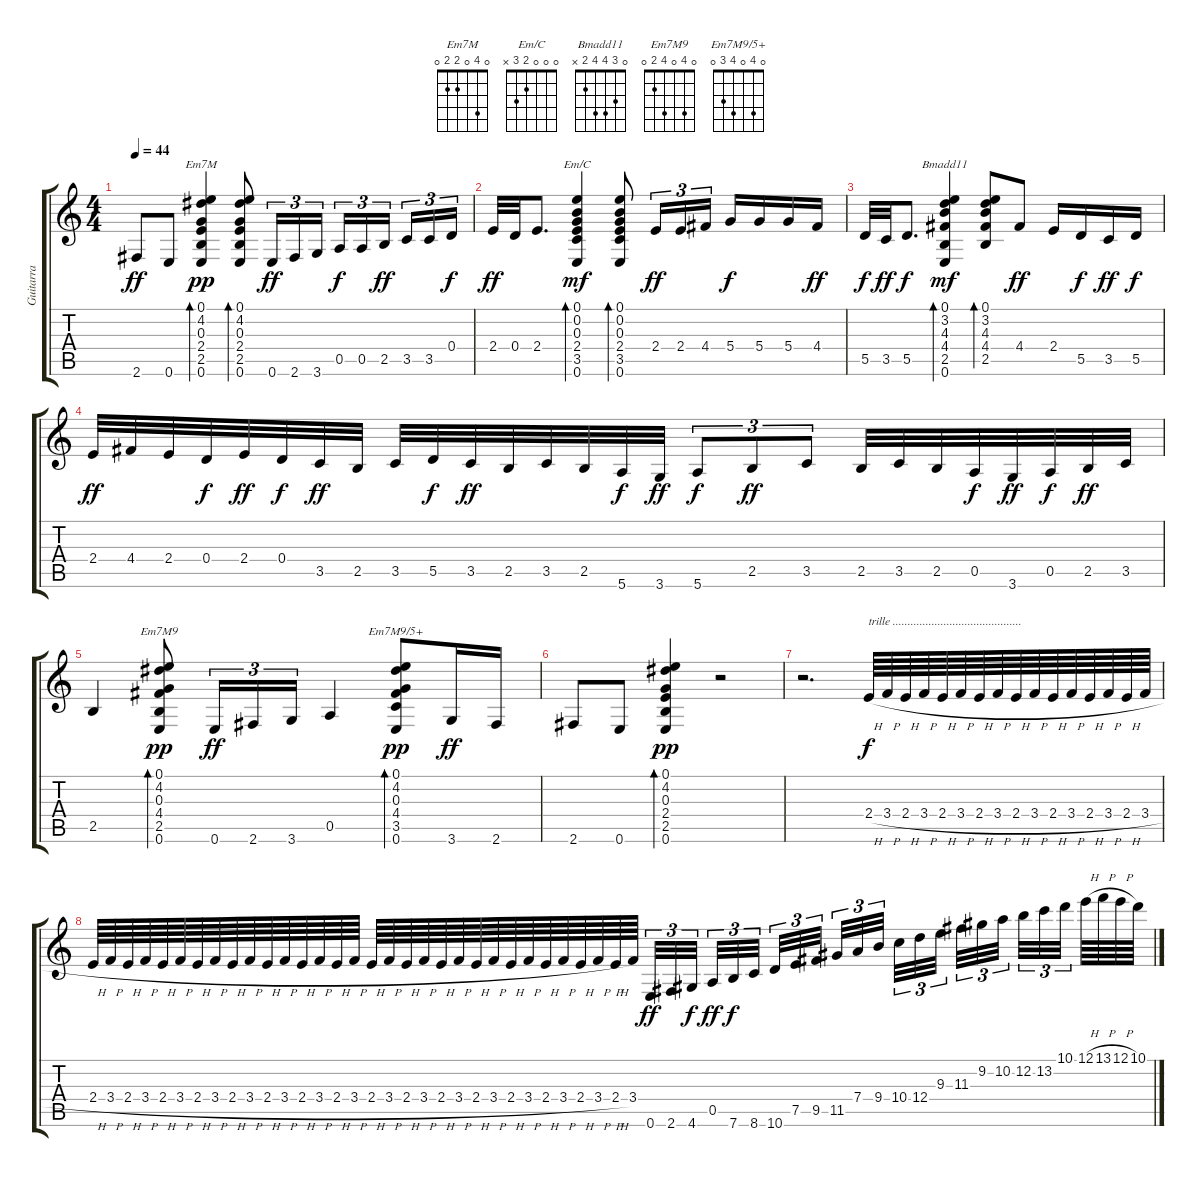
\track ("Guitarra  Clasica" "Guitarra  ") {instrument acousticguitarnylon}
\staff {score tabs}
\tuning (E4 B3 G3 D3 A2 E2) {hide}
\chord ("Em7M" 0 4 0 2 2 0)
\chord ("Em/C" 0 0 0 2 3 x)
\chord ("Bmadd11" 0 3 4 4 2 x)
\chord ("Em7M9" 0 4 0 4 2 0)
\chord ("Em7M9/5+" 0 4 0 4 3 0)
\ts (4 4)
\tempo 44
\clef g2
\ks c
2.6.8{dy ff} 0.6.8 (0.1 4.2 0.3 2.4 2.5 0.6).4{bd 60 ch "Em7M" dy pp} (0.1 4.2 0.3 2.4 2.5 0.6).8{bd 60} 0.6.16{tu (3 2) dy ff} 2.6.16{tu (3 2)} 3.6.16{tu (3 2)} 0.5.16{tu (3 2) dy f} 0.5.16{tu (3 2)} 2.5.16{tu (3 2) dy ff beam splitsecondary} 3.5.16{tu (3 2)} 3.5.16{tu (3 2)} 0.4.16{tu (3 2) dy f} |
2.4.32{dy ff} 0.4.32 2.4.8{d} (0.1 0.2 0.3 2.4 3.5 0.6).4{bd 60 ch "Em/C" dy mf} (0.1 0.2 0.3 2.4 3.5 0.6).8{bd 60} 2.4.16{tu (3 2) dy ff} 2.4.16{tu (3 2)} 4.4.16{tu (3 2)} 5.4.16{dy f} 5.4.16 5.4.16 4.4.16{dy ff} |
5.5.32{dy f} 3.5.32{dy ff} 5.5.8{d dy f} (0.1 3.2 4.3 4.4 2.5 0.6).4{bd 60 ch "Bmadd11" dy mf} (0.1 3.2 4.3 4.4 2.5).8{bd 60} 4.4.8{dy ff} 2.4.16 5.5.16{dy f} 3.5.16{dy ff} 5.5.16{dy f} |
2.4.32{dy ff} 4.4.32 2.4.32 0.4.32{dy f} 2.4.32{dy ff} 0.4.32{dy f} 3.5.32{dy ff} 2.5.32 3.5.32 5.5.32{dy f} 3.5.32{dy ff} 2.5.32 3.5.32 2.5.32 5.6.32{dy f} 3.6.32{dy ff} 5.6.8{tu (3 2) dy f} 2.5.8{tu (3 2) dy ff} 3.5.8{tu (3 2)} 2.5.32 3.5.32 2.5.32 0.5.32{dy f} 3.6.32{dy ff} 0.5.32{dy f} 2.5.32{dy ff} 3.5.32 |
2.5.4 (0.1 4.2 0.3 4.4 2.5 0.6).8{bd 60 ch "Em7M9" dy pp} 0.6.16{tu (3 2) dy ff} 2.6.16{tu (3 2)} 3.6.16{tu (3 2)} 0.5.4 (0.1 4.2 0.3 4.4 3.5 0.6).8{bd 60 ch "Em7M9/5+" dy pp} 3.6.16{dy ff} 2.6.16 |
2.6.8 0.6.8 (0.1 4.2 0.3 2.4 2.5 0.6).4{bd 60 dy pp} r.2 |
r.2{d} 2.4{h}.64{txt "trille ..........................................." dy f} 3.4{h}.64 2.4{h}.64 3.4{h}.64 2.4{h}.64 3.4{h}.64 2.4{h}.64 3.4{h}.64 2.4{h}.64 3.4{h}.64 2.4{h}.64 3.4{h}.64 2.4{h}.64 3.4{h}.64 2.4{h}.64 3.4{h}.64 |
2.4{h}.64 3.4{h}.64 2.4{h}.64 3.4{h}.64 2.4{h}.64 3.4{h}.64 2.4{h}.64 3.4{h}.64 2.4{h}.64 3.4{h}.64 2.4{h}.64 3.4{h}.64 2.4{h}.64 3.4{h}.64 2.4{h}.64 3.4{h}.64 2.4{h}.64 3.4{h}.64 2.4{h}.64 3.4{h}.64 2.4{h}.64 3.4{h}.64 2.4{h}.64 3.4{h}.64 2.4{h}.64 3.4{h}.64 2.4{h}.64 3.4{h}.64 2.4{h}.64 3.4{h}.64 2.4{h}.64 3.4.64 0.6.32{tu (3 2) dy ff} 2.6.32{tu (3 2)} 4.6.32{tu (3 2) dy f beam splitsecondary} 0.5.32{tu (3 2) dy ff} 7.6.32{tu (3 2) dy f} 8.6.32{tu (3 2) beam splitsecondary} 10.6.32{tu (3 2)} 7.5.32{tu (3 2)} 9.5.32{tu (3 2) beam splitsecondary} 11.5.32{tu (3 2)} 7.4.32{tu (3 2)} 9.4.32{tu (3 2)} 10.4.32{tu (3 2)} 12.4.32{tu (3 2)} 9.3.32{tu (3 2) beam splitsecondary} 11.3.32{tu (3 2)} 9.2.32{tu (3 2)} 10.2.32{tu (3 2) beam splitsecondary} 12.2.32{tu (3 2)} 13.2.32{tu (3 2)} 10.1.32{tu (3 2) beam splitsecondary} 12.1{h}.64 13.1{h}.64 12.1{h}.64 10.1.64
